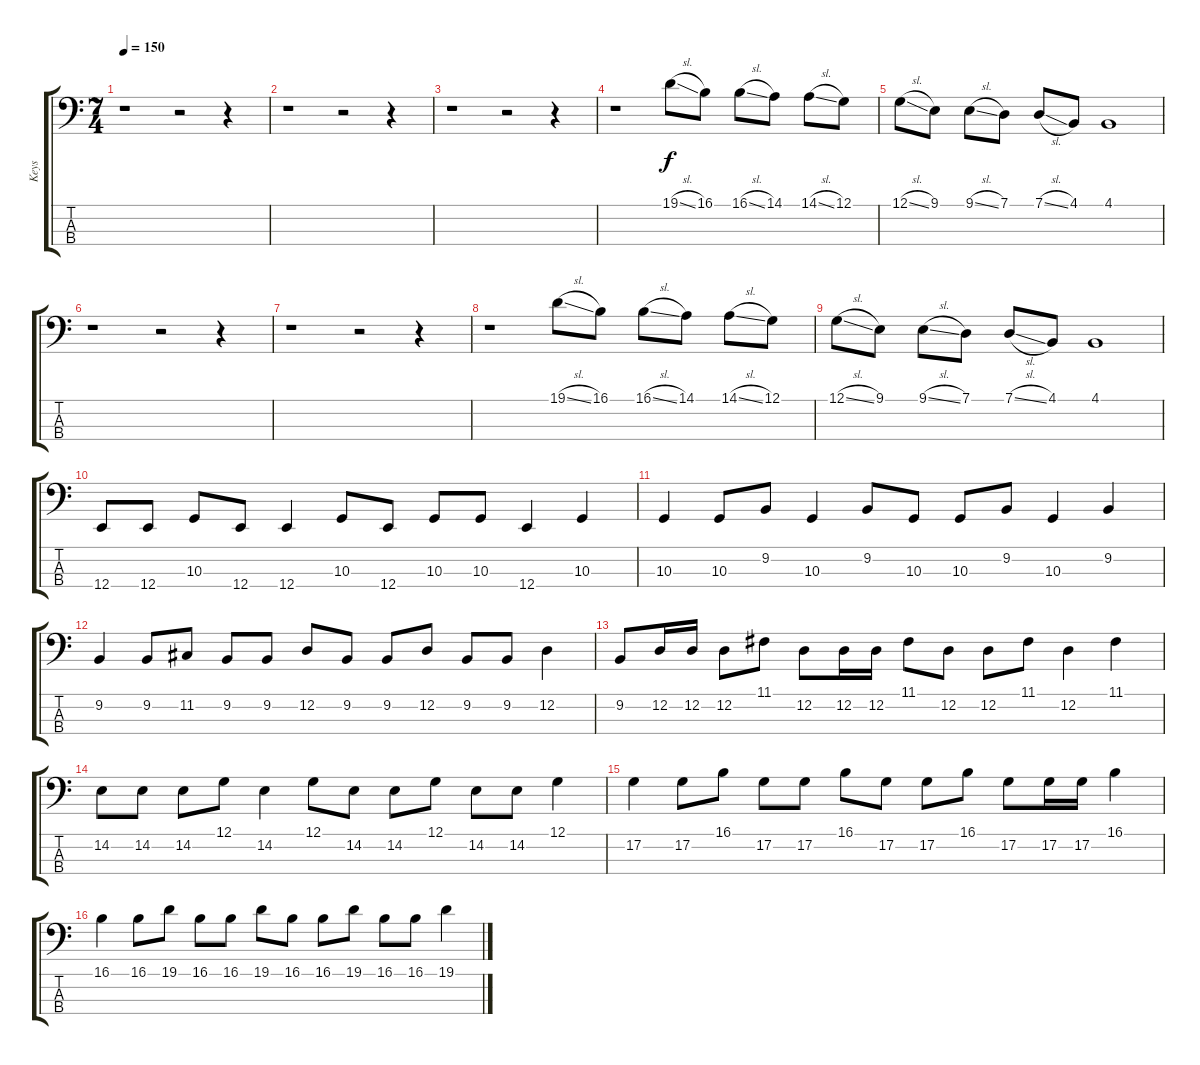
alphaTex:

\track ("Keys" "Keys") {instrument acousticgrandpiano}
\staff {score tabs}
\tuning (G2 D2 A1 E1) {hide}
\ts (7 4)
\tempo 150
\clef f4
\ks c
r.1{dy f} r.2 r.4 |
r.1 r.2 r.4 |
r.1 r.2 r.4 |
r.1{volume 10 balance 16 instrument fretlessbass} 19.1{sl}.8 16.1.8 16.1{sl}.8 14.1.8 14.1{sl}.8 12.1.8 |
12.1{sl}.8 9.1.8 9.1{sl}.8 7.1.8 7.1{sl}.8 4.1.8 4.1.1 |
r.1 r.2 r.4 |
r.1 r.2 r.4 |
r.1 19.1{sl}.8 16.1.8 16.1{sl}.8 14.1.8 14.1{sl}.8 12.1.8 |
12.1{sl}.8 9.1.8 9.1{sl}.8 7.1.8 7.1{sl}.8 4.1.8 4.1.1 |
12.4.8{volume 13 balance 8 instrument electricbassfinger} 12.4.8 10.3.8 12.4.8 12.4.4 10.3.8 12.4.8 10.3.8 10.3.8 12.4.4 10.3.4 |
10.3.4 10.3.8 9.2.8 10.3.4 9.2.8 10.3.8 10.3.8 9.2.8 10.3.4 9.2.4 |
9.2.4 9.2.8 11.2.8 9.2.8 9.2.8 12.2.8 9.2.8 9.2.8 12.2.8 9.2.8 9.2.8 12.2.4 |
9.2.8 12.2.16 12.2.16 12.2.8 11.1.8 12.2.8 12.2.16 12.2.16 11.1.8 12.2.8 12.2.8 11.1.8 12.2.4 11.1.4 |
14.2.8 14.2.8 14.2.8 12.1.8 14.2.4 12.1.8 14.2.8 14.2.8 12.1.8 14.2.8 14.2.8 12.1.4 |
17.2.4 17.2.8 16.1.8 17.2.8 17.2.8 16.1.8 17.2.8 17.2.8 16.1.8 17.2.8 17.2.16 17.2.16 16.1.4 |
16.1.4 16.1.8 19.1.8 16.1.8 16.1.8 19.1.8 16.1.8 16.1.8 19.1.8 16.1.8 16.1.8 19.1.4
